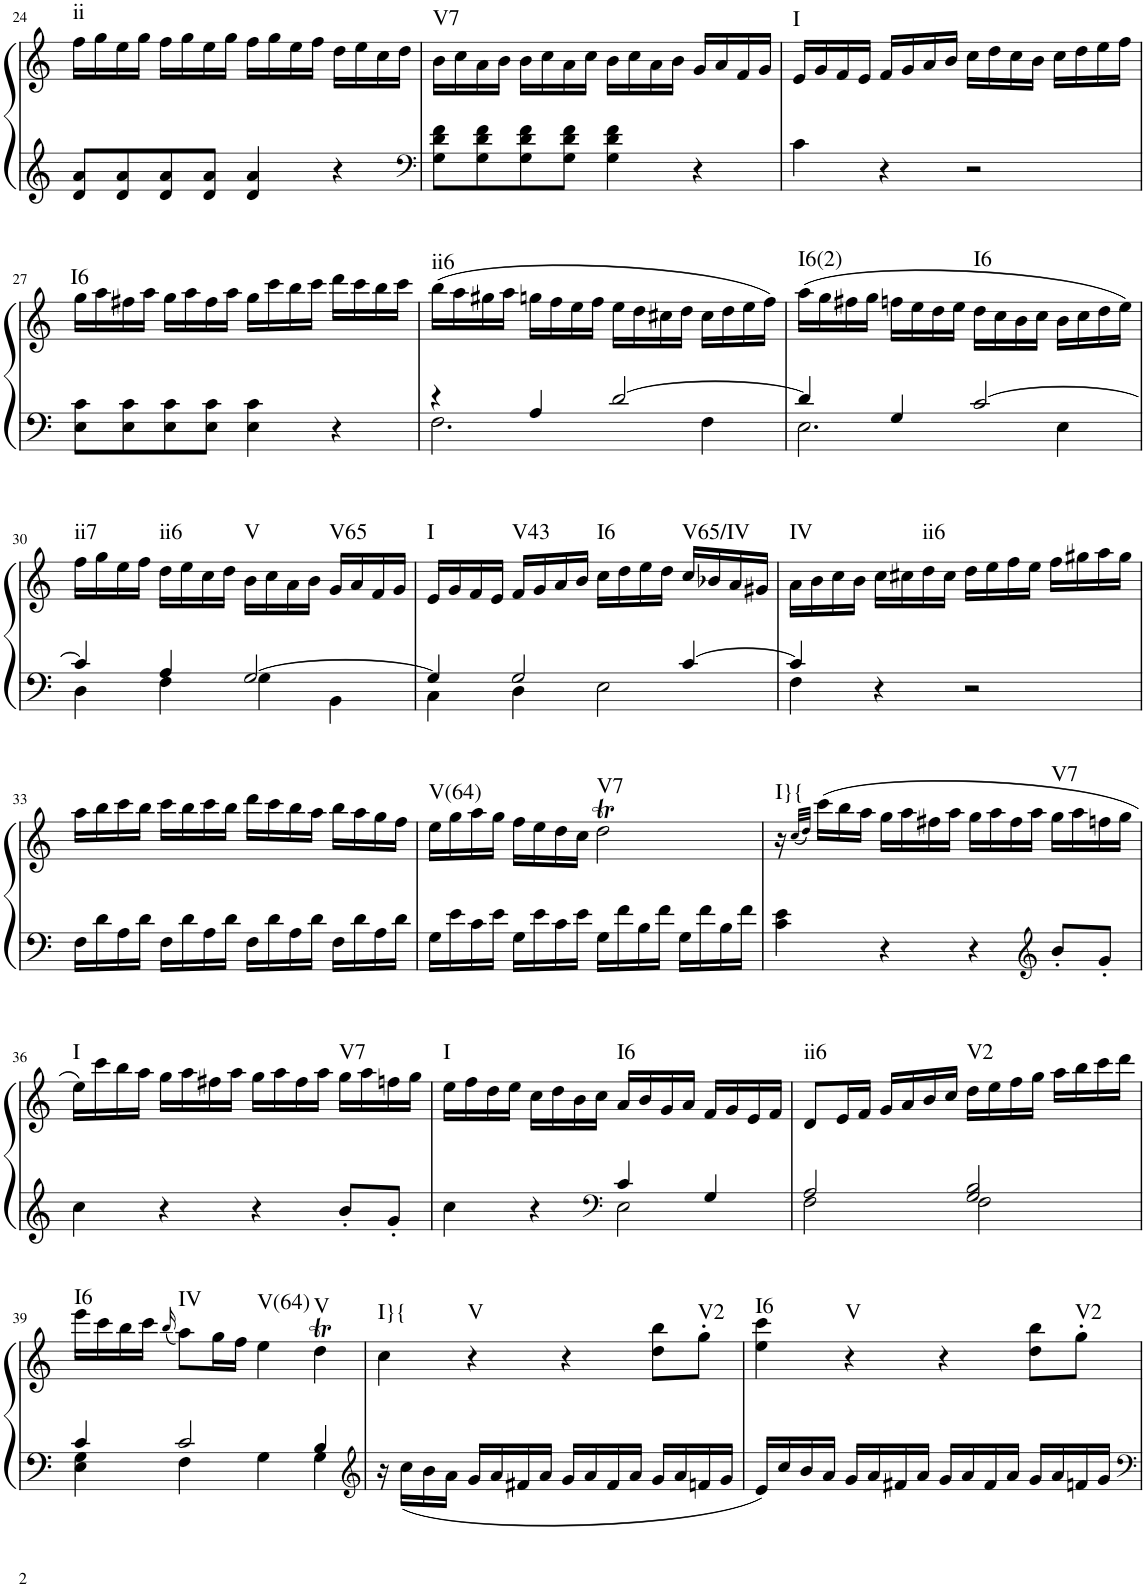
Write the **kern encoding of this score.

**kern	**kern	**harte
*part1	*part1	*part1
*staff2	*staff1	*
*I"Piano	*	*
*I'Pno.	*	*
!!LO:PB:g=z
*clefG2	*clefG2	*
*k[]	*k[]	*
*M4/4	*M4/4	*
*met(c)	*met(c)	*
=24	=24	=24
!	!	!LO:H:kt=ii
8d/ 8a/L	16ff\LL	N
.	16gg\	.
8d/ 8a/	16ee\	.
.	16gg\JJ	.
8d/ 8a/	16ff\LL	.
.	16gg\	.
8d/ 8a/J	16ee\	.
.	16gg\JJ	.
4d/ 4a/	16ff\LL	.
.	16gg\	.
.	16ee\	.
.	16ff\JJ	.
4r	16dd\LL	.
.	16ee\	.
.	16cc\	.
.	16dd\JJ	.
=25	=25	=25
*clefF4	*	*
!	!	!LO:H:kt=V7
8G\ 8d\ 8f\L	16b\LL	N
.	16cc\	.
8G\ 8d\ 8f\	16a\	.
.	16b\JJ	.
8G\ 8d\ 8f\	16b\LL	.
.	16cc\	.
8G\ 8d\ 8f\J	16a\	.
.	16cc\JJ	.
4G\ 4d\ 4f\	16b\LL	.
.	16cc\	.
.	16a\	.
.	16b\JJ	.
4r	16g/LL	.
.	16a/	.
.	16f/	.
.	16g/JJ	.
=26	=26	=26
!	!	!LO:H:kt=I
4c\	16e/LL	N
.	16g/	.
.	16f/	.
.	16e/JJ	.
4r	16f/LL	.
.	16g/	.
.	16a/	.
.	16b/JJ	.
2r	16cc\LL	.
.	16dd\	.
.	16cc\	.
.	16b\JJ	.
.	16cc\LL	.
.	16dd\	.
.	16ee\	.
.	16ff\JJ	.
!!LO:LB:g=z
=27	=27	=27
!	!	!LO:H:kt=I6
8E\ 8c\L	16gg\LL	N
.	16aa\	.
8E\ 8c\	16ff#X\	.
.	16aa\JJ	.
8E\ 8c\	16gg\LL	.
.	16aa\	.
8E\ 8c\J	16ff#\	.
.	16aa\JJ	.
4E\ 4c\	16gg\LL	.
.	16ccc\	.
.	16bb\	.
.	16ccc\JJ	.
4r	16ddd\LL	.
.	16ccc\	.
.	16bb\	.
.	16ccc\JJ	.
=28	=28	=28
*^	*	*
!	!	!	!LO:H:kt=ii6
4r	2.F\	(16bb\LL	N
.	.	16aa\	.
.	.	16gg#X\	.
.	.	16aa\JJ	.
4A/	.	16ggn\LL	.
.	.	16ff\	.
.	.	16ee\	.
.	.	16ff\JJ	.
[2d/	.	16ee\LL	.
.	.	16dd\	.
.	.	16cc#X\	.
.	.	16dd\JJ	.
.	4F\	16cc#\LL	.
.	.	16dd\	.
.	.	16ee\	.
.	.	16ff\JJ)	.
=29	=29	=29	=29
!	!	!	!LO:H:kt=I6(2)
4d/]	2.E\	(16aa\LL	N
.	.	16gg\	.
.	.	16ff#X\	.
.	.	16gg\JJ	.
4G/	.	16ffn\LL	.
.	.	16ee\	.
.	.	16dd\	.
.	.	16ee\JJ	.
!	!	!	!LO:H:kt=I6
[2c/	.	16dd\LL	N
.	.	16cc\	.
.	.	16b\	.
.	.	16cc\JJ	.
.	4E\	16b\LL	.
.	.	16cc\	.
.	.	16dd\	.
.	.	16ee\JJ)	.
!!LO:LB:g=z
=30	=30	=30	=30
!	!	!	!LO:H:kt=ii7
4c/]	4D\	16ff\LL	N
.	.	16gg\	.
.	.	16ee\	.
.	.	16ff\JJ	.
!	!	!	!LO:H:kt=ii6
4A/	4F\	16dd\LL	N
.	.	16ee\	.
.	.	16cc\	.
.	.	16dd\JJ	.
!	!	!	!LO:H:kt=V
[2G/	4G\	16b\LL	N
.	.	16cc\	.
.	.	16a\	.
.	.	16b\JJ	.
!	!	!	!LO:H:kt=V65
.	4BB\	16g/LL	N
.	.	16a/	.
.	.	16f/	.
.	.	16g/JJ	.
=31	=31	=31	=31
!	!	!	!LO:H:kt=I
4G/]	4C\	16e/LL	N
.	.	16g/	.
.	.	16f/	.
.	.	16e/JJ	.
!	!	!	!LO:H:kt=V43
2G/	4D\	16f/LL	N
.	.	16g/	.
.	.	16a/	.
.	.	16b/JJ	.
!	!	!	!LO:H:kt=I6
.	2E\	16cc\LL	N
.	.	16dd\	.
.	.	16ee\	.
.	.	16dd\JJ	.
!	!	!	!LO:H:kt=V65/IV
[4c/	.	16cc/LL	N
.	.	16b-X/	.
.	.	16a/	.
.	.	16g#X/JJ	.
=32	=32	=32	=32
!	!	!	!LO:H:kt=IV
4c/]	4F\	16a\LL	N
.	.	16b\	.
.	.	16cc\	.
.	.	16b\JJ	.
4r	4ryy	16cc\LL	.
.	.	16cc#X\	.
!	!	!	!LO:H:kt=ii6
.	.	16dd\	N
.	.	16cc#\JJ	.
2r	2ryy	16dd\LL	.
.	.	16ee\	.
.	.	16ff\	.
.	.	16ee\JJ	.
.	.	16ff\LL	.
.	.	16gg#X\	.
.	.	16aa\	.
.	.	16gg#\JJ	.
*v	*v	*	*
!!LO:LB:g=z
=33	=33	=33
16F\LL	16aa\LL	.
16d\	16bb\	.
16A\	16ccc\	.
16d\JJ	16bb\JJ	.
16F\LL	16ccc\LL	.
16d\	16bb\	.
16A\	16ccc\	.
16d\JJ	16bb\JJ	.
16F\LL	16ddd\LL	.
16d\	16ccc\	.
16A\	16bb\	.
16d\JJ	16aa\JJ	.
16F\LL	16bb\LL	.
16d\	16aa\	.
16A\	16gg\	.
16d\JJ	16ff\JJ	.
=34	=34	=34
!	!	!LO:H:kt=V(64)
16G\LL	16ee\LL	N
16e\	16gg\	.
16c\	16aa\	.
16e\JJ	16gg\JJ	.
16G\LL	16ff\LL	.
16e\	16ee\	.
16c\	16dd\	.
16e\JJ	16cc\JJ	.
!	!	!LO:H:kt=V7
16G\LL	2ddT\	N
16f\	.	.
16B\	.	.
16f\JJ	.	.
16G\LL	.	.
16f\	.	.
16B\	.	.
16f\JJ	.	.
=35	=35	=35
!	!	!LO:H:kt=I}{
4c\ 4e\	16r	N
.	(32qcc/LLL	.
.	32qdd/JJJ)	.
.	(16ccc\LL	.
.	16bb\	.
.	16aa\JJ	.
4r	16gg\LL	.
.	16aa\	.
.	16ff#X\	.
.	16aa\JJ	.
4r	16gg\LL	.
.	16aa\	.
.	16ff#\	.
.	16aa\JJ	.
*clefG2	*	*
!	!	!LO:H:kt=V7
8b'/L	16gg\LL	N
.	16aa\	.
8g'/J	16ffn\	.
.	16gg\JJ	.
!!LO:LB:g=z
=36	=36	=36
!	!	!LO:H:kt=I
4cc\	16ee\LL)	N
.	16ccc\	.
.	16bb\	.
.	16aa\JJ	.
4r	16gg\LL	.
.	16aa\	.
.	16ff#X\	.
.	16aa\JJ	.
4r	16gg\LL	.
.	16aa\	.
.	16ff#\	.
.	16aa\JJ	.
!	!	!LO:H:kt=V7
8b'/L	16gg\LL	N
.	16aa\	.
8g'/J	16ffn\	.
.	16gg\JJ	.
=37	=37	=37
*^	*	*
!	!	!	!LO:H:kt=I
4cc\	2ryy	16ee\LL	N
.	.	16ff\	.
.	.	16dd\	.
.	.	16ee\JJ	.
4r	.	16cc\LL	.
.	.	16dd\	.
.	.	16b\	.
.	.	16cc\JJ	.
*clefF4	*	*	*
!	!	!	!LO:H:kt=I6
4c/	2E\	16a/LL	N
.	.	16b/	.
.	.	16g/	.
.	.	16a/JJ	.
4G/	.	16f/LL	.
.	.	16g/	.
.	.	16e/	.
.	.	16f/JJ	.
=38	=38	=38	=38
!	!	!	!LO:H:kt=ii6
2A/	2F\	8d/L	N
.	.	16e/L	.
.	.	16f/JJ	.
.	.	16g/LL	.
.	.	16a/	.
.	.	16b/	.
.	.	16cc/JJ	.
!	!	!	!LO:H:kt=V2
2G/ 2B/	2F\	16dd\LL	N
.	.	16ee\	.
.	.	16ff\	.
.	.	16gg\JJ	.
.	.	16aa\LL	.
.	.	16bb\	.
.	.	16ccc\	.
.	.	16ddd\JJ	.
!!LO:LB:g=z
=39	=39	=39	=39
!	!	!	!LO:H:kt=I6
4c/	4E\ 4G\	16eee\LL	N
.	.	16ccc\	.
.	.	16bb\	.
.	.	16ccc\JJ	.
.	.	(16qbb/	.
!	!	!	!LO:H:kt=IV
2c/	4F\	8aa\L)	N
.	.	16gg\L	.
.	.	16ff\JJ	.
!	!	!	!LO:H:kt=V(64)
.	4G\	4ee\	N
!	!	!	!LO:H:kt=V
4B/	4G\	4ddT\	N
*v	*v	*	*
=40	=40	=40
*clefG2	*	*
*^	*	*
!	!	!	!LO:H:kt=I}{
*v	*v	*	*
16r	4cc\	N
16cc\LL	.	.
16b\	.	.
16a\JJ	.	.
!	!	!LO:H:kt=V
16g/LL	4r	N
16a/	.	.
16f#X/	.	.
16a/JJ	.	.
16g/LL	4r	.
16a/	.	.
16f#/	.	.
16a/JJ	.	.
16g/LL	8dd\ 8bb\L	.
16a/	.	.
!	!	!LO:H:kt=V2
16fn/	8gg'\J	N
16g/JJ	.	.
=41	=41	=41
!	!	!LO:H:kt=I6
16e/LL	4ee\ 4ccc\	N
16cc/	.	.
16b/	.	.
16a/JJ	.	.
!	!	!LO:H:kt=V
16g/LL	4r	N
16a/	.	.
16f#X/	.	.
16a/JJ	.	.
16g/LL	4r	.
16a/	.	.
16f#/	.	.
16a/JJ	.	.
16g/LL	8dd\ 8bb\L	.
16a/	.	.
!	!	!LO:H:kt=V2
16fn/	8gg'\J	N
16g/JJ	.	.
=	=	=
*-	*-	*-
